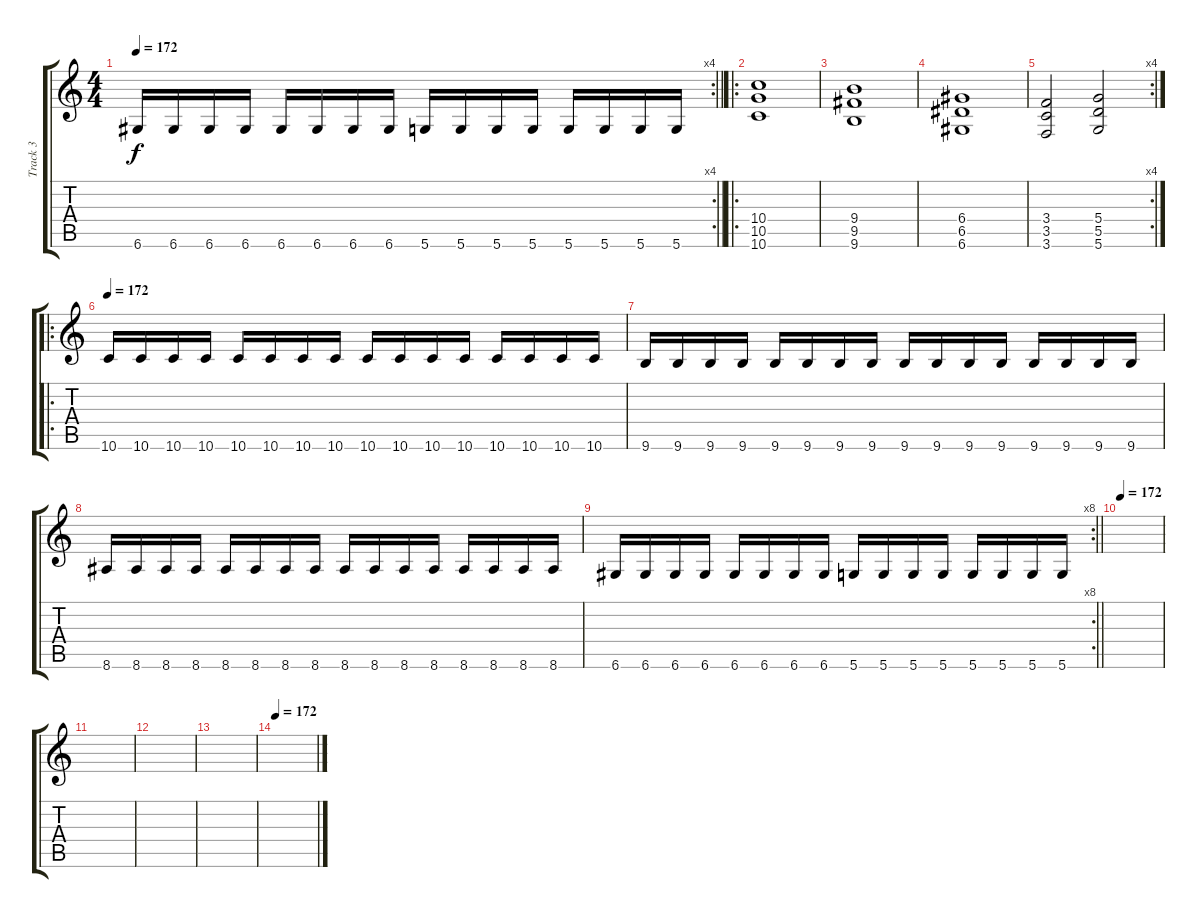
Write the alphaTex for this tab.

\track ("Track 3" "Track 3") {instrument overdrivenguitar}
\staff {score tabs}
\tuning (E4 B3 G3 D3 A2 D2) {hide}
\rc 4
\ts (4 4)
\tempo 172
\clef g2
\barLineRight lightlight
\ks c
6.6.16{dy f} 6.6.16 6.6.16 6.6.16 6.6.16 6.6.16 6.6.16 6.6.16 5.6.16 5.6.16 5.6.16 5.6.16 5.6.16 5.6.16 5.6.16 5.6.16 |
\ro
(10.4 10.5 10.6).1 |
(9.4 9.5 9.6).1 |
(6.4 6.5 6.6).1 |
\rc 4
(3.4 3.5 3.6).2 (5.4 5.5 5.6).2 |
\ro
\tempo 172
10.6.16 10.6.16 10.6.16 10.6.16 10.6.16 10.6.16 10.6.16 10.6.16 10.6.16 10.6.16 10.6.16 10.6.16 10.6.16 10.6.16 10.6.16 10.6.16 |
9.6.16 9.6.16 9.6.16 9.6.16 9.6.16 9.6.16 9.6.16 9.6.16 9.6.16 9.6.16 9.6.16 9.6.16 9.6.16 9.6.16 9.6.16 9.6.16 |
8.6.16 8.6.16 8.6.16 8.6.16 8.6.16 8.6.16 8.6.16 8.6.16 8.6.16 8.6.16 8.6.16 8.6.16 8.6.16 8.6.16 8.6.16 8.6.16 |
\rc 8
\barLineRight lightlight
6.6.16 6.6.16 6.6.16 6.6.16 6.6.16 6.6.16 6.6.16 6.6.16 5.6.16 5.6.16 5.6.16 5.6.16 5.6.16 5.6.16 5.6.16 5.6.16 |
\tempo 172
|
|
|
|
\tempo 172
